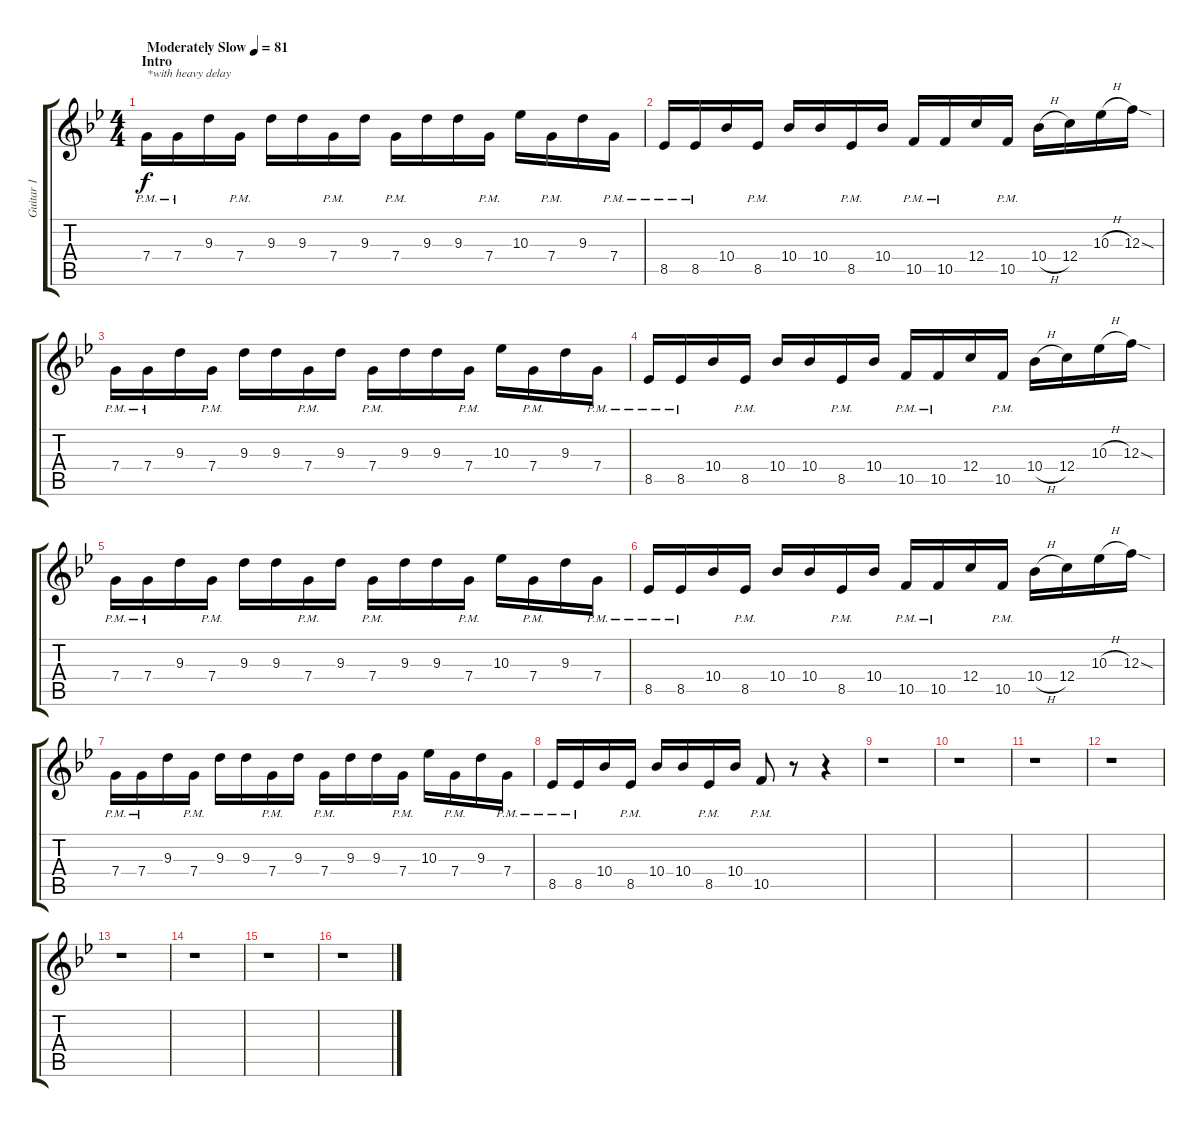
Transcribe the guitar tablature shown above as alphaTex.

\track ("Guitar 1" "Guitar 1") {instrument electricguitarclean}
\staff {score tabs}
\tuning (D4 A3 F3 C3 G2 C2) {hide}
\ts (4 4)
\section ("" "Intro")
\tempo (81 "Moderately Slow")
\clef g2
\ks gminor
7.4{pm}.16{txt "*with heavy delay" dy f instrument electricguitarclean} 7.4{pm}.16 9.3.16 7.4{pm}.16 9.3.16 9.3.16 7.4{pm}.16 9.3.16 7.4{pm}.16 9.3.16 9.3.16 7.4{pm}.16 10.3.16 7.4{pm}.16 9.3.16 7.4{pm}.16 |
8.5{pm}.16 8.5{pm}.16 10.4.16 8.5{pm}.16 10.4.16 10.4.16 8.5{pm}.16 10.4.16 10.5{pm}.16 10.5{pm}.16 12.4.16 10.5{pm}.16 10.4{h}.16 12.4.16 10.3{h}.16 12.3{sod}.16 |
7.4{pm}.16 7.4{pm}.16 9.3.16 7.4{pm}.16 9.3.16 9.3.16 7.4{pm}.16 9.3.16 7.4{pm}.16 9.3.16 9.3.16 7.4{pm}.16 10.3.16 7.4{pm}.16 9.3.16 7.4{pm}.16 |
8.5{pm}.16 8.5{pm}.16 10.4.16 8.5{pm}.16 10.4.16 10.4.16 8.5{pm}.16 10.4.16 10.5{pm}.16 10.5{pm}.16 12.4.16 10.5{pm}.16 10.4{h}.16 12.4.16 10.3{h}.16 12.3{sod}.16 |
7.4{pm}.16 7.4{pm}.16 9.3.16 7.4{pm}.16 9.3.16 9.3.16 7.4{pm}.16 9.3.16 7.4{pm}.16 9.3.16 9.3.16 7.4{pm}.16 10.3.16 7.4{pm}.16 9.3.16 7.4{pm}.16 |
8.5{pm}.16 8.5{pm}.16 10.4.16 8.5{pm}.16 10.4.16 10.4.16 8.5{pm}.16 10.4.16 10.5{pm}.16 10.5{pm}.16 12.4.16 10.5{pm}.16 10.4{h}.16 12.4.16 10.3{h}.16 12.3{sod}.16 |
7.4{pm}.16 7.4{pm}.16 9.3.16 7.4{pm}.16 9.3.16 9.3.16 7.4{pm}.16 9.3.16 7.4{pm}.16 9.3.16 9.3.16 7.4{pm}.16 10.3.16 7.4{pm}.16 9.3.16 7.4{pm}.16 |
8.5{pm}.16 8.5{pm}.16 10.4.16 8.5{pm}.16 10.4.16 10.4.16 8.5{pm}.16 10.4.16 10.5{pm}.8 r.8 r.4 |
r.1 |
r.1 |
r.1 |
r.1 |
r.1 |
r.1 |
r.1 |
r.1
